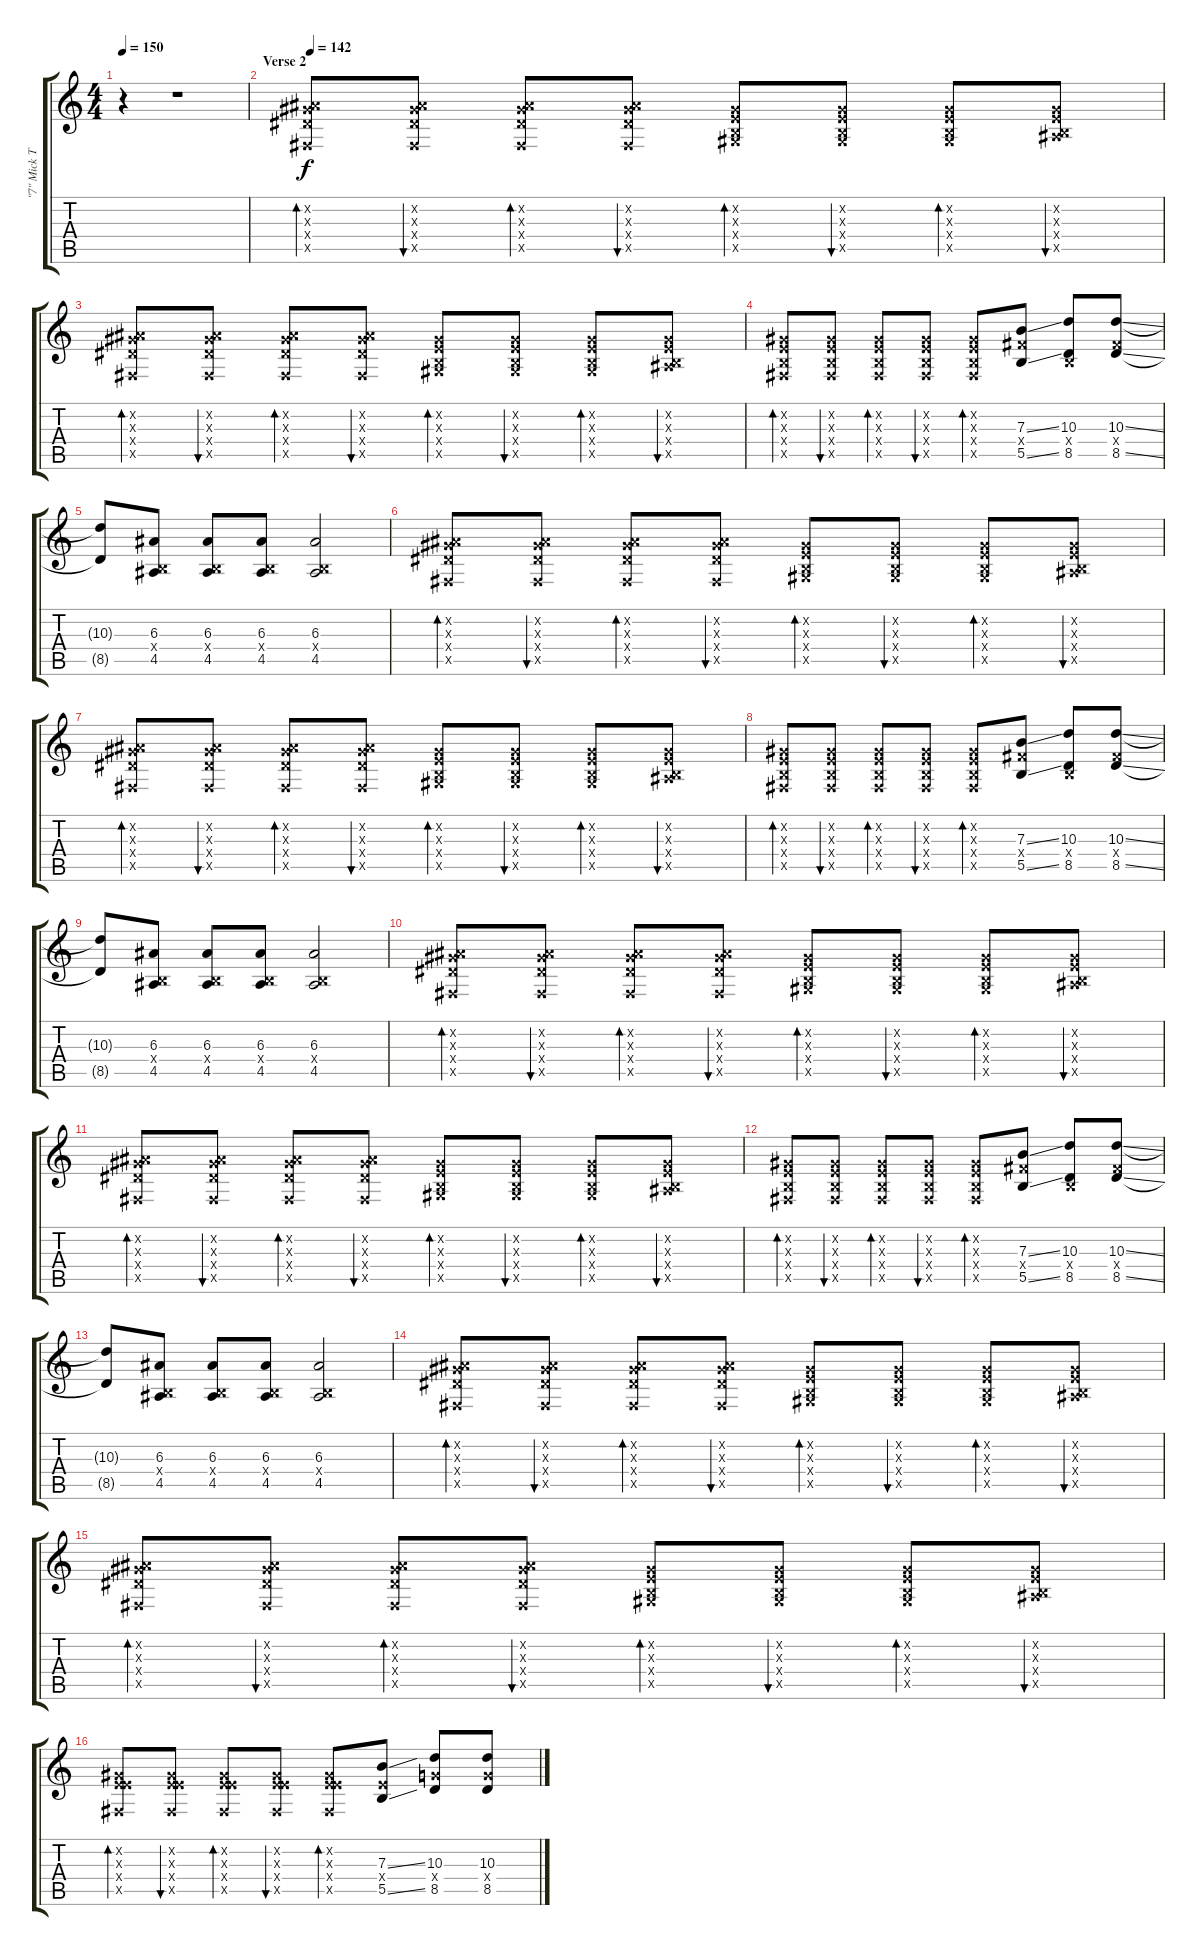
\track ("\"7\" Mick Thompson (Guitar 1)" "\"7\" Mick T") {instrument distortionguitar}
\staff {score tabs}
\tuning (Db4 Ab3 E3 B2 Gb2 B1) {hide}
\ts (4 4)
\tempo 150
\clef g2
\ks c
r.4{dy f} r.1 |
\section ("" "Verse 2")
\tempo 142
(0.2{x} 6.3{x} 4.4{x} 0.5{x}).8{bd 30 volume 13 instrument distortionguitar} (0.2{x} 6.3{x} 4.4{x} 0.5{x}).8{bu 30} (0.2{x} 6.3{x} 4.4{x} 0.5{x}).8{bd 30} (0.2{x} 6.3{x} 4.4{x} 0.5{x}).8{bu 30} (0.2{x} 0.3{x} 0.4{x} 2.5{x}).8{bd 30} (0.2{x} 0.3{x} 0.4{x} 2.5{x}).8{bu 30} (0.2{x} 0.3{x} 0.4{x} 2.5{x}).8{bd 30} (0.2{x} 0.3{x} 0.4{x} 4.5{x}).8{bu 30} |
(0.2{x} 6.3{x} 4.4{x} 0.5{x}).8{bd 30 volume 13 instrument distortionguitar} (0.2{x} 6.3{x} 4.4{x} 0.5{x}).8{bu 30} (0.2{x} 6.3{x} 4.4{x} 0.5{x}).8{bd 30} (0.2{x} 6.3{x} 4.4{x} 0.5{x}).8{bu 30} (0.2{x} 0.3{x} 0.4{x} 2.5{x}).8{bd 30} (0.2{x} 0.3{x} 0.4{x} 2.5{x}).8{bu 30} (0.2{x} 0.3{x} 0.4{x} 2.5{x}).8{bd 30} (0.2{x} 0.3{x} 0.4{x} 4.5{x}).8{bu 30} |
(0.2{x} 0.3{x} 0.4{x} 0.5{x}).8{bd 30} (0.2{x} 0.3{x} 0.4{x} 0.5{x}).8{bu 30} (0.2{x} 0.3{x} 0.4{x} 0.5{x}).8{bd 30} (0.2{x} 0.3{x} 0.4{x} 0.5{x}).8{bu 30} (0.2{x} 0.3{x} 0.4{x} 0.5{x}).8{bd 30} (7.3{ss} 7.4{x} 5.5{ss}).8 (10.3 0.4{x} 8.5).8 (10.3{ss} 7.4{x} 8.5{ss}).8 |
(10.3{t} 8.5{t}).8 (6.3 0.4{x} 4.5).8 (6.3 0.4{x} 4.5).8 (6.3 0.4{x} 4.5).8 (6.3 0.4{x} 4.5).2 |
(0.2{x} 6.3{x} 4.4{x} 0.5{x}).8{bd 30 volume 13 instrument distortionguitar} (0.2{x} 6.3{x} 4.4{x} 0.5{x}).8{bu 30} (0.2{x} 6.3{x} 4.4{x} 0.5{x}).8{bd 30} (0.2{x} 6.3{x} 4.4{x} 0.5{x}).8{bu 30} (0.2{x} 0.3{x} 0.4{x} 2.5{x}).8{bd 30} (0.2{x} 0.3{x} 0.4{x} 2.5{x}).8{bu 30} (0.2{x} 0.3{x} 0.4{x} 2.5{x}).8{bd 30} (0.2{x} 0.3{x} 0.4{x} 4.5{x}).8{bu 30} |
(0.2{x} 6.3{x} 4.4{x} 0.5{x}).8{bd 30 volume 13 instrument distortionguitar} (0.2{x} 6.3{x} 4.4{x} 0.5{x}).8{bu 30} (0.2{x} 6.3{x} 4.4{x} 0.5{x}).8{bd 30} (0.2{x} 6.3{x} 4.4{x} 0.5{x}).8{bu 30} (0.2{x} 0.3{x} 0.4{x} 2.5{x}).8{bd 30} (0.2{x} 0.3{x} 0.4{x} 2.5{x}).8{bu 30} (0.2{x} 0.3{x} 0.4{x} 2.5{x}).8{bd 30} (0.2{x} 0.3{x} 0.4{x} 4.5{x}).8{bu 30} |
(0.2{x} 0.3{x} 0.4{x} 0.5{x}).8{bd 30} (0.2{x} 0.3{x} 0.4{x} 0.5{x}).8{bu 30} (0.2{x} 0.3{x} 0.4{x} 0.5{x}).8{bd 30} (0.2{x} 0.3{x} 0.4{x} 0.5{x}).8{bu 30} (0.2{x} 0.3{x} 0.4{x} 0.5{x}).8{bd 30} (7.3{ss} 7.4{x} 5.5{ss}).8 (10.3 0.4{x} 8.5).8 (10.3{ss} 7.4{x} 8.5{ss}).8 |
(10.3{t} 8.5{t}).8 (6.3 0.4{x} 4.5).8 (6.3 0.4{x} 4.5).8 (6.3 0.4{x} 4.5).8 (6.3 0.4{x} 4.5).2 |
(0.2{x} 6.3{x} 4.4{x} 0.5{x}).8{bd 30 volume 13 instrument distortionguitar} (0.2{x} 6.3{x} 4.4{x} 0.5{x}).8{bu 30} (0.2{x} 6.3{x} 4.4{x} 0.5{x}).8{bd 30} (0.2{x} 6.3{x} 4.4{x} 0.5{x}).8{bu 30} (0.2{x} 0.3{x} 0.4{x} 2.5{x}).8{bd 30} (0.2{x} 0.3{x} 0.4{x} 2.5{x}).8{bu 30} (0.2{x} 0.3{x} 0.4{x} 2.5{x}).8{bd 30} (0.2{x} 0.3{x} 0.4{x} 4.5{x}).8{bu 30} |
(0.2{x} 6.3{x} 4.4{x} 0.5{x}).8{bd 30 volume 13 instrument distortionguitar} (0.2{x} 6.3{x} 4.4{x} 0.5{x}).8{bu 30} (0.2{x} 6.3{x} 4.4{x} 0.5{x}).8{bd 30} (0.2{x} 6.3{x} 4.4{x} 0.5{x}).8{bu 30} (0.2{x} 0.3{x} 0.4{x} 2.5{x}).8{bd 30} (0.2{x} 0.3{x} 0.4{x} 2.5{x}).8{bu 30} (0.2{x} 0.3{x} 0.4{x} 2.5{x}).8{bd 30} (0.2{x} 0.3{x} 0.4{x} 4.5{x}).8{bu 30} |
(0.2{x} 0.3{x} 0.4{x} 0.5{x}).8{bd 30} (0.2{x} 0.3{x} 0.4{x} 0.5{x}).8{bu 30} (0.2{x} 0.3{x} 0.4{x} 0.5{x}).8{bd 30} (0.2{x} 0.3{x} 0.4{x} 0.5{x}).8{bu 30} (0.2{x} 0.3{x} 0.4{x} 0.5{x}).8{bd 30} (7.3{ss} 7.4{x} 5.5{ss}).8 (10.3 0.4{x} 8.5).8 (10.3{ss} 7.4{x} 8.5{ss}).8 |
(10.3{t} 8.5{t}).8 (6.3 0.4{x} 4.5).8 (6.3 0.4{x} 4.5).8 (6.3 0.4{x} 4.5).8 (6.3 0.4{x} 4.5).2 |
(0.2{x} 6.3{x} 4.4{x} 0.5{x}).8{bd 30 volume 13 instrument distortionguitar} (0.2{x} 6.3{x} 4.4{x} 0.5{x}).8{bu 30} (0.2{x} 6.3{x} 4.4{x} 0.5{x}).8{bd 30} (0.2{x} 6.3{x} 4.4{x} 0.5{x}).8{bu 30} (0.2{x} 0.3{x} 0.4{x} 2.5{x}).8{bd 30} (0.2{x} 0.3{x} 0.4{x} 2.5{x}).8{bu 30} (0.2{x} 0.3{x} 0.4{x} 2.5{x}).8{bd 30} (0.2{x} 0.3{x} 0.4{x} 4.5{x}).8{bu 30} |
(0.2{x} 6.3{x} 4.4{x} 0.5{x}).8{bd 30 volume 13 instrument distortionguitar} (0.2{x} 6.3{x} 4.4{x} 0.5{x}).8{bu 30} (0.2{x} 6.3{x} 4.4{x} 0.5{x}).8{bd 30} (0.2{x} 6.3{x} 4.4{x} 0.5{x}).8{bu 30} (0.2{x} 0.3{x} 0.4{x} 2.5{x}).8{bd 30} (0.2{x} 0.3{x} 0.4{x} 2.5{x}).8{bu 30} (0.2{x} 0.3{x} 0.4{x} 2.5{x}).8{bd 30} (0.2{x} 0.3{x} 0.4{x} 4.5{x}).8{bu 30} |
(0.2{x} 0.3{x} 5.4{x} 0.5{x}).8{bd 30} (0.2{x} 0.3{x} 5.4{x} 0.5{x}).8{bu 30} (0.2{x} 0.3{x} 5.4{x} 0.5{x}).8{bd 30} (0.2{x} 0.3{x} 5.4{x} 0.5{x}).8{bu 30} (0.2{x} 0.3{x} 5.4{x} 0.5{x}).8{bd 30} (7.3{ss} 5.4{x} 5.5{ss}).8 (10.3 8.4{x} 8.5).8 (10.3{ss} 8.4{x} 8.5{ss}).8
